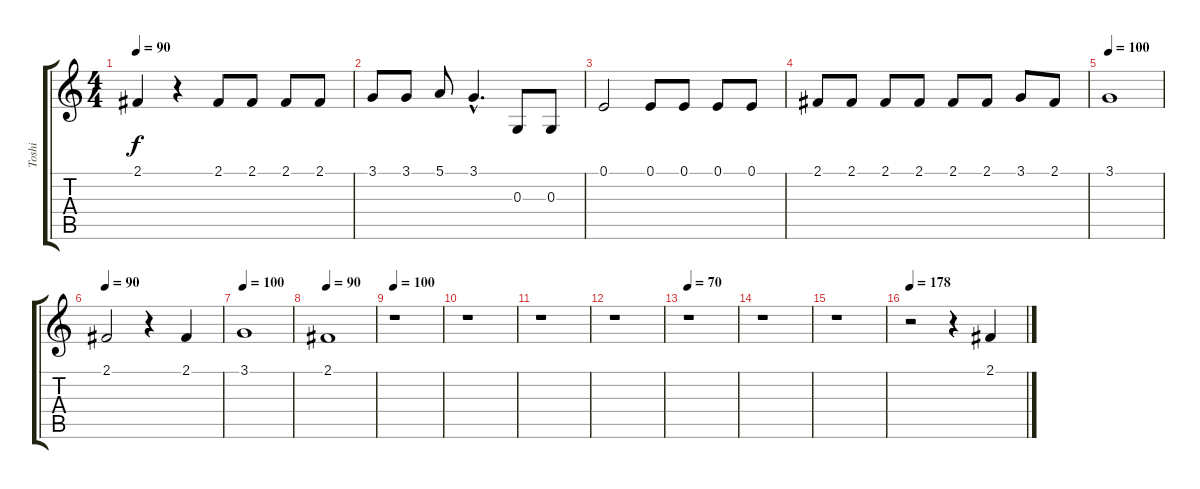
\track ("Toshi" "Toshi") {instrument trumpet}
\staff {score tabs}
\tuning (E4 B3 G3 D3 A2 E2) {hide}
\ts (4 4)
\tempo 90
\clef g2
\ks c
2.1.4{dy f} r.4 2.1.8 2.1.8 2.1.8 2.1.8 |
3.1.8 3.1.8 5.1.8 3.1{hac}.4{d} 0.3.8 0.3.8 |
0.1.2 0.1.8 0.1.8 0.1.8 0.1.8 |
2.1.8 2.1.8 2.1.8 2.1.8 2.1.8 2.1.8 3.1.8 2.1.8 |
\tempo 100
3.1.1 |
\tempo 90
2.1.2 r.4 2.1.4 |
\tempo 100
3.1.1 |
\tempo 90
2.1.1 |
\tempo 100
r.1 |
r.1 |
r.1 |
r.1 |
\tempo 70
r.1 |
r.1 |
r.1 |
\tempo 178
r.2{instrument trumpet} r.4 2.1.4
